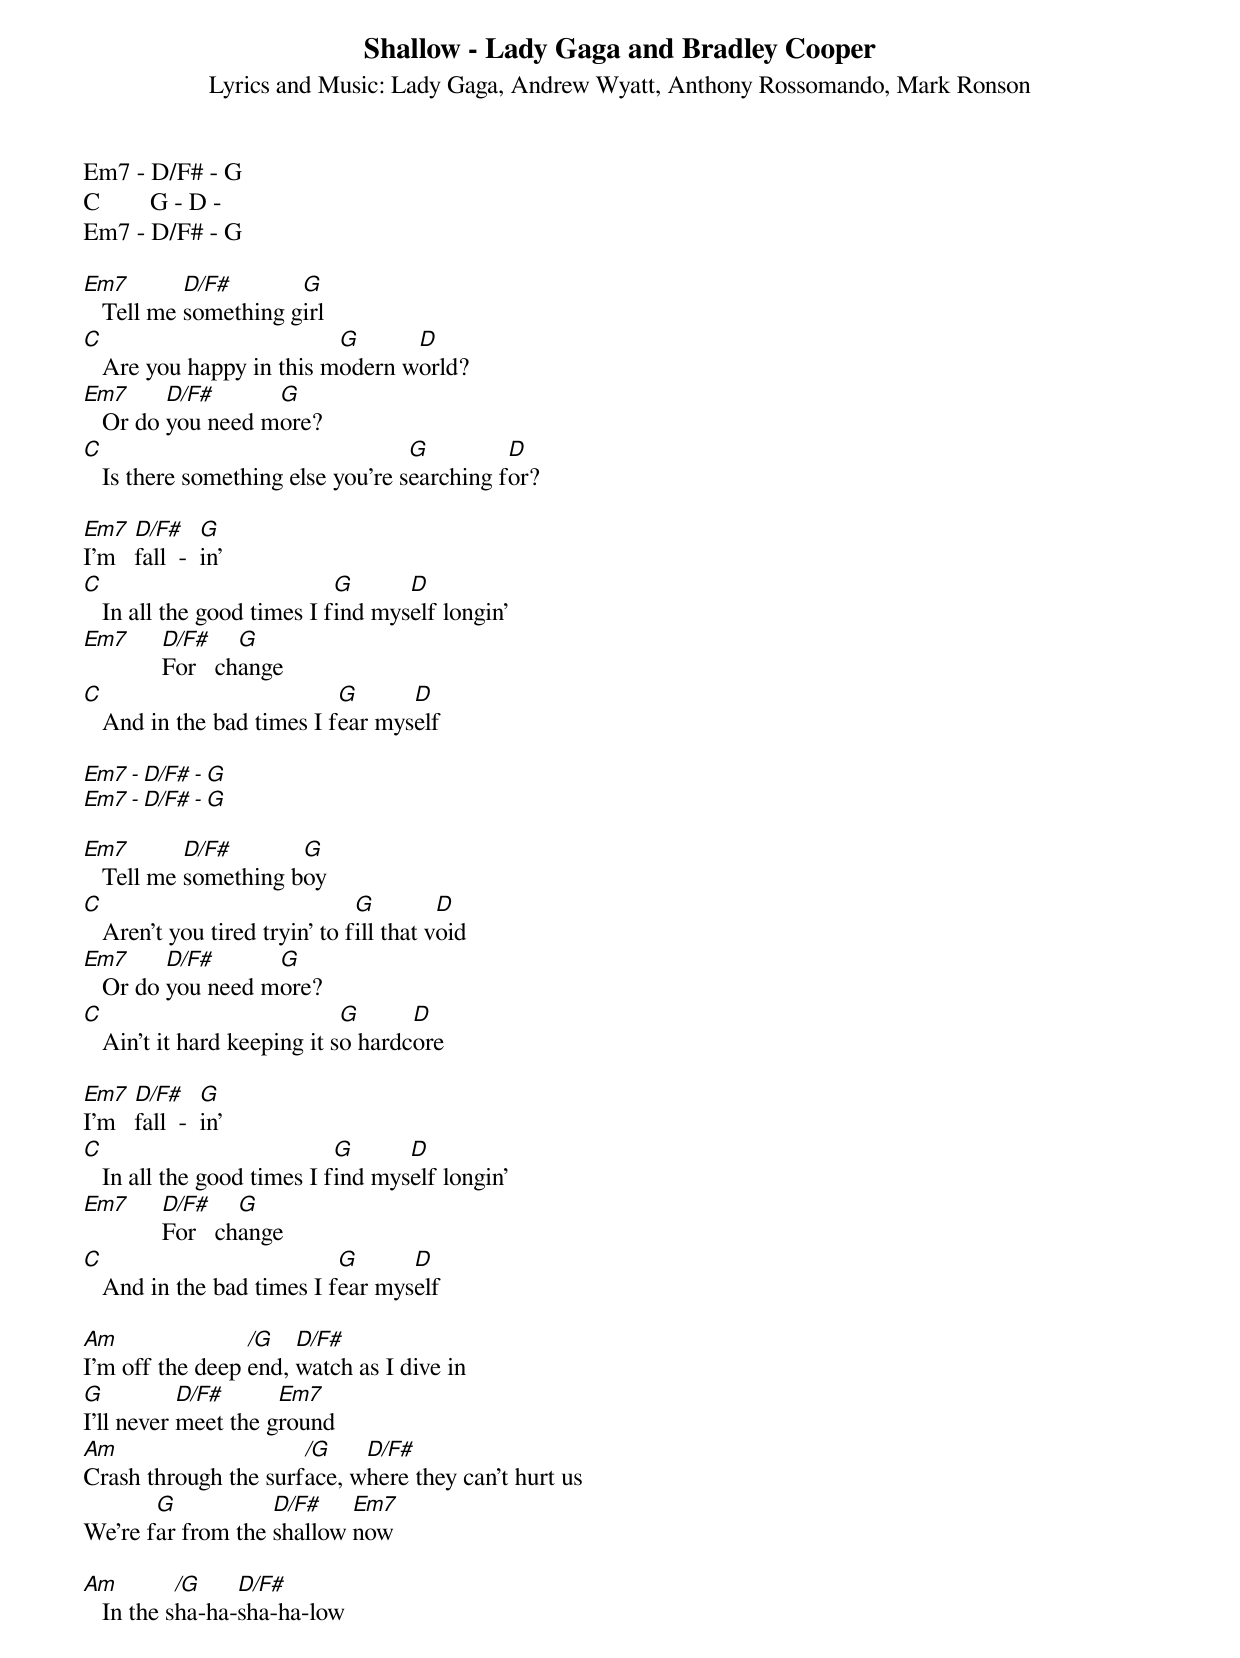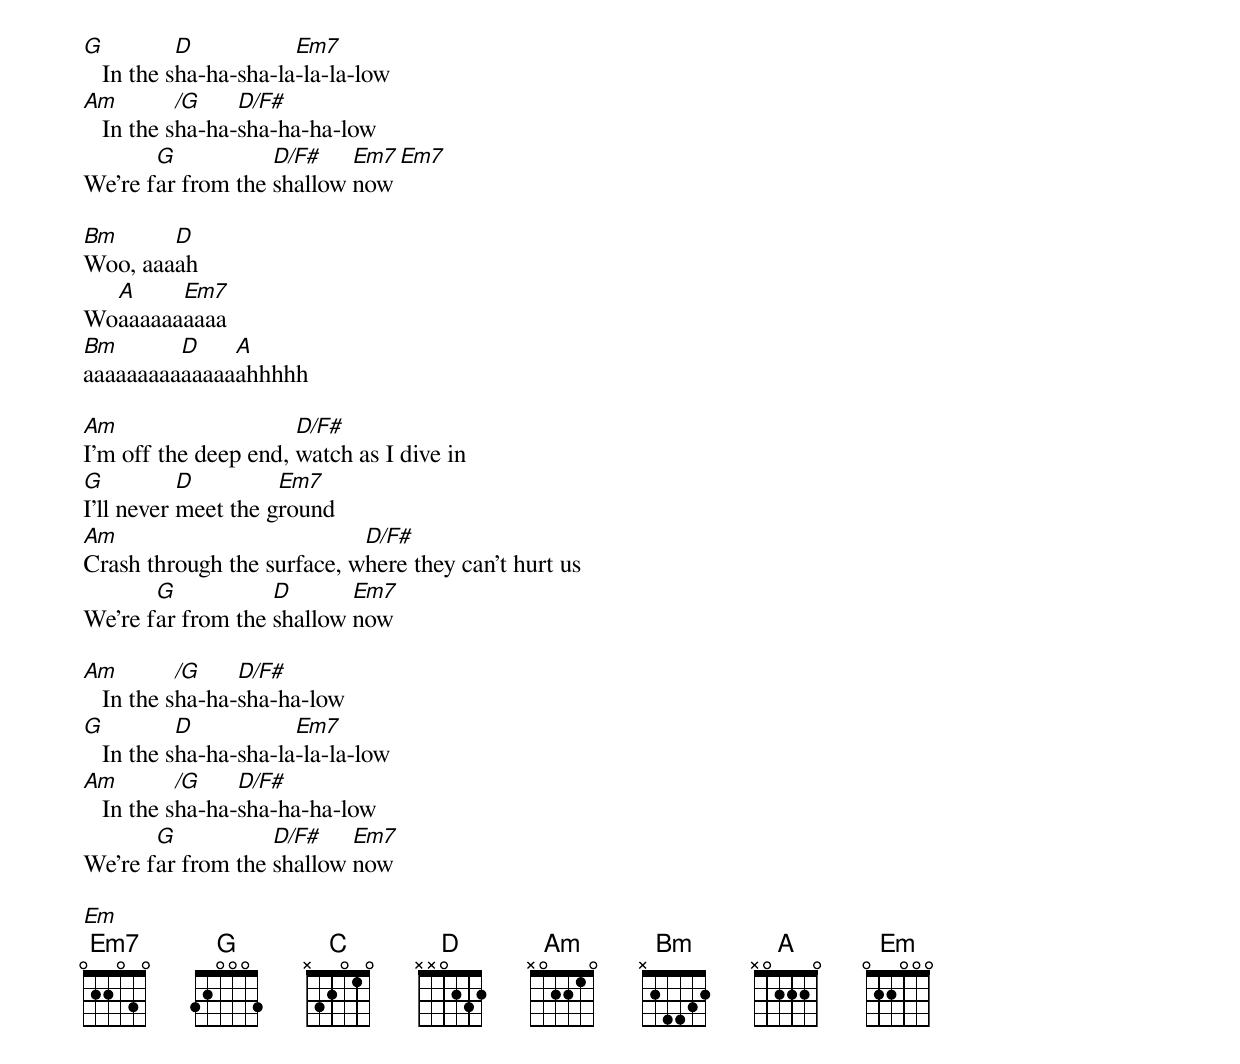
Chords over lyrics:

Shallow - Lady Gaga and Bradley Cooper
Lyrics and Music: Lady Gaga, Andrew Wyatt, Anthony Rossomando, Mark Ronson

Em7 - D/F# - G
C        G - D -
Em7 - D/F# - G

Em7        D/F#       G
   Tell me something girl
C                         G      D
   Are you happy in this modern world?
Em7      D/F#      G
   Or do you need more?
C                                  G         D
   Is there something else you’re searching for?

Em7   D/F#     G
I’m   fall  -  in'
C                           G      D
   In all the good times I find myself longin'
Em7  D/F#    G
     For   change
C                          G      D
   And in the bad times I fear myself

Em7 - D/F# - G
Em7 - D/F# - G

Em7        D/F#       G
   Tell me something boy
C                              G         D
   Aren’t you tired tryin' to fill that void
Em7      D/F#      G
   Or do you need more?
C                            G      D
   Ain’t it hard keeping it so hardcore

Em7   D/F#     G
I’m   fall  -  in'
C                           G      D
   In all the good times I find myself longin'
Em7  D/F#    G
     For   change
C                          G      D
   And in the bad times I fear myself

Am               /G   D/F#
I’m off the deep end, watch as I dive in
G          D/F#      Em7
I’ll never meet the ground
Am                    /G    D/F#
Crash through the surface, where they can’t hurt us
       G           D/F#    Em7
We’re far from the shallow now

Am         /G    D/F#
   In the sha-ha-sha-ha-low
G          D           Em7
   In the sha-ha-sha-la-la-la-low
Am         /G    D/F#
   In the sha-ha-sha-ha-ha-low
       G           D/F#    Em7   Em7
We’re far from the shallow now

Bm      D
Woo, aaaah
  A     Em7
Woaaaaaaaaaa
Bm       D    A
aaaaaaaaaaaaaaahhhhh

Am                    D/F#
I’m off the deep end, watch as I dive in
G          D         Em7
I’ll never meet the ground
Am                          D/F#
Crash through the surface, where they can’t hurt us
       G           D       Em7
We’re far from the shallow now

Am         /G    D/F#
   In the sha-ha-sha-ha-low
G          D           Em7
   In the sha-ha-sha-la-la-la-low
Am         /G    D/F#
   In the sha-ha-sha-ha-ha-low
       G           D/F#    Em7
We’re far from the shallow now

Em
